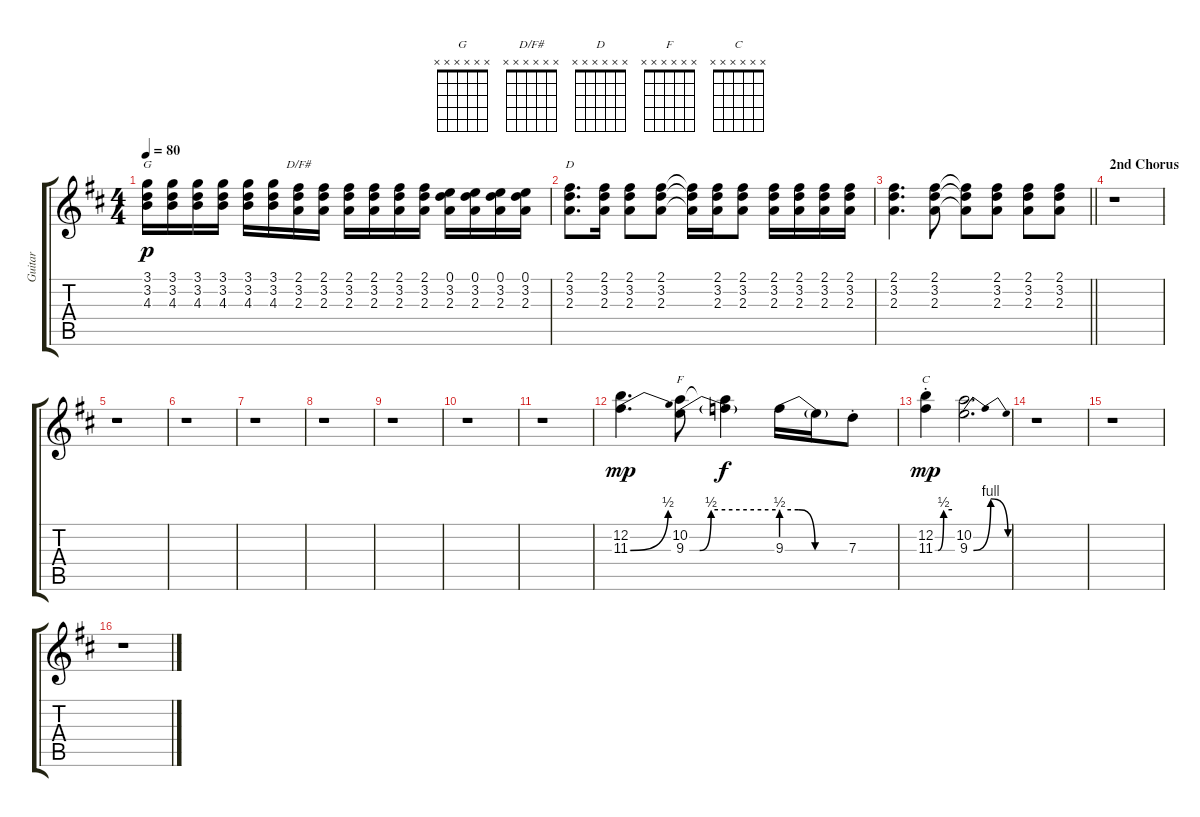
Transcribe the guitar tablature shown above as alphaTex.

\track ("Guitar" "Guitar") {instrument electricguitarclean}
\staff {score tabs}
\tuning (E4 B3 G3 D3 A2 E2) {hide}
\chord ("G" x x x x x x)
\chord ("D/F#" x x x x x x)
\chord ("D" x x x x x x)
\chord ("F" x x x x x x)
\chord ("C" x x x x x x)
\ts (4 4)
\tempo 80
\clef g2
\ks d
(3.1 3.2 4.3).16{ch "G" dy p} (3.1 3.2 4.3).16 (3.1 3.2 4.3).16 (3.1 3.2 4.3).16 (3.1 3.2 4.3).16 (3.1 3.2 4.3).16 (2.1 3.2 2.3).16{ch "D/F#"} (2.1 3.2 2.3).16 (2.1 3.2 2.3).16 (2.1 3.2 2.3).16 (2.1 3.2 2.3).16 (2.1 3.2 2.3).16 (0.1 3.2 2.3).16 (0.1 3.2 2.3).16 (0.1 3.2 2.3).16 (0.1 3.2 2.3).16 |
(2.1 3.2 2.3).8{d ch "D"} (2.1 3.2 2.3).16 (2.1 3.2 2.3).8 (2.1 3.2 2.3).8 (2.1{t} 3.2{t} 2.3{t}).16 (2.1 3.2 2.3).16 (2.1 3.2 2.3).8 (2.1 3.2 2.3).16 (2.1 3.2 2.3).16 (2.1 3.2 2.3).16 (2.1 3.2 2.3).16 |
\barLineRight lightlight
(2.1 3.2 2.3).4{d} (2.1 3.2 2.3).8 (2.1{t} 3.2{t} 2.3{t}).8 (2.1 3.2 2.3).8 (2.1 3.2 2.3).8 (2.1 3.2 2.3).8 |
\section ("" "2nd Chorus")
r.1 |
r.1 |
r.1 |
r.1 |
r.1 |
r.1 |
r.1 |
r.1 |
(12.2 11.3{be (bend 0 0 60 2)}).4{d dy mp} (10.2 9.3{be (custom 0 0 7 0 15 2 60 2)}).8{ch "F"} (10.2{t} 9.3{t}).4{dy f} 9.3{be (custom 0 2 15 2 30 0 60 0)}.16 9.3{t}.16 7.3{st}.8 |
(12.2{st} 11.3{be (custom 0 0 10 0 30 2 60 2) st}).4{ch "C" dy mp} (10.2 9.3{be (bendrelease 0 0 15 4 50 4 60 0)}).2{d} |
r.1 |
r.1 |
r.1
